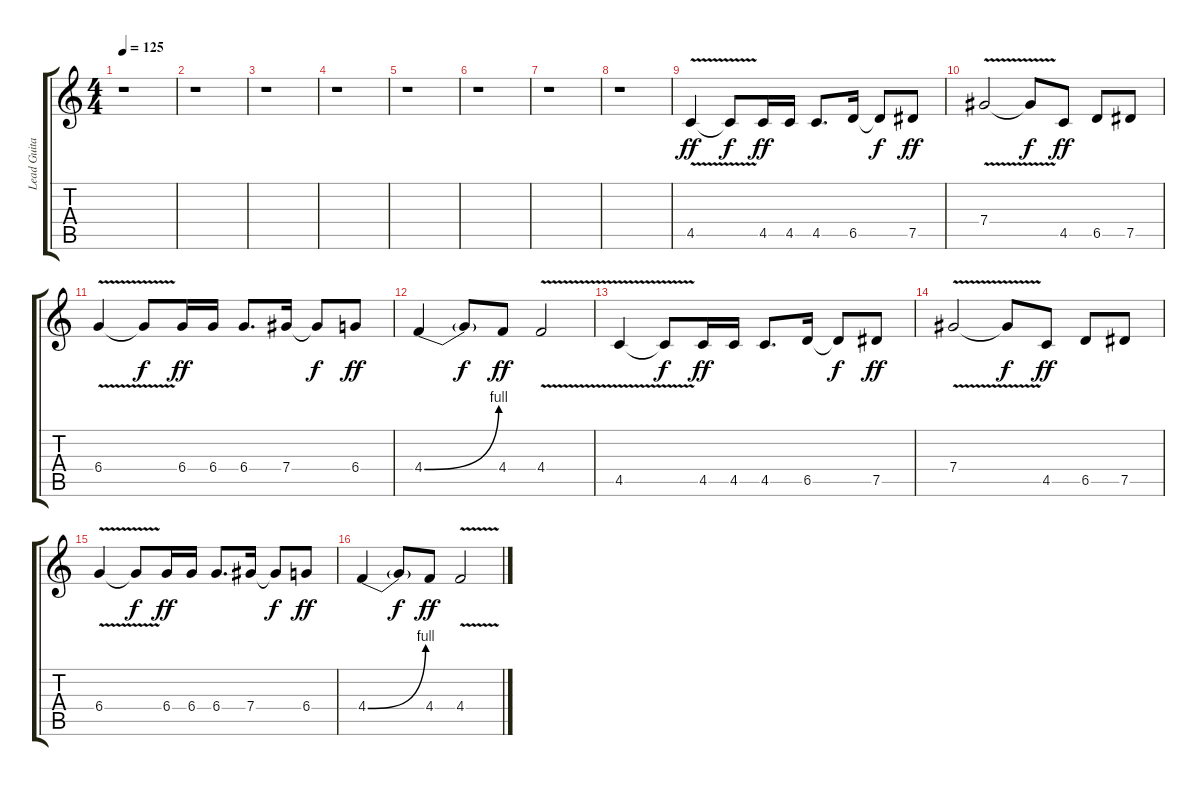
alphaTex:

\track ("Lead Guitar" "Lead Guita") {instrument distortionguitar}
\staff {score tabs}
\tuning (Eb4 Bb3 Gb3 Db3 Ab2 Eb2) {hide}
\ts (4 4)
\tempo 125
\clef g2
\ks c
r.1{dy ff instrument distortionguitar} |
r.1 |
r.1 |
r.1 |
r.1 |
r.1 |
r.1 |
r.1 |
4.5{v}.4 4.5{t}.8{dy f} 4.5.16{dy ff} 4.5.16 4.5.8{d} 6.5.16 6.5{t}.8{dy f} 7.5.8{dy ff} |
7.4{v}.2 7.4{t}.8{dy f} 4.5.8{dy ff} 6.5.8 7.5.8 |
6.4{v}.4 6.4{t}.8{dy f} 6.4.16{dy ff} 6.4.16 6.4.8{d} 7.4.16 7.4{t}.8{dy f} 6.4.8{dy ff} |
4.4{be (bend 0 0 60 4)}.4 4.4{t}.8{dy f} 4.4.8{dy ff} 4.4{v}.2 |
4.5{v}.4 4.5{t}.8{dy f} 4.5.16{dy ff} 4.5.16 4.5.8{d} 6.5.16 6.5{t}.8{dy f} 7.5.8{dy ff} |
7.4{v}.2 7.4{t}.8{dy f} 4.5.8{dy ff} 6.5.8 7.5.8 |
6.4{v}.4 6.4{t}.8{dy f} 6.4.16{dy ff} 6.4.16 6.4.8{d} 7.4.16 7.4{t}.8{dy f} 6.4.8{dy ff} |
4.4{be (bend 0 0 60 4)}.4 4.4{t}.8{dy f} 4.4.8{dy ff} 4.4{v}.2
